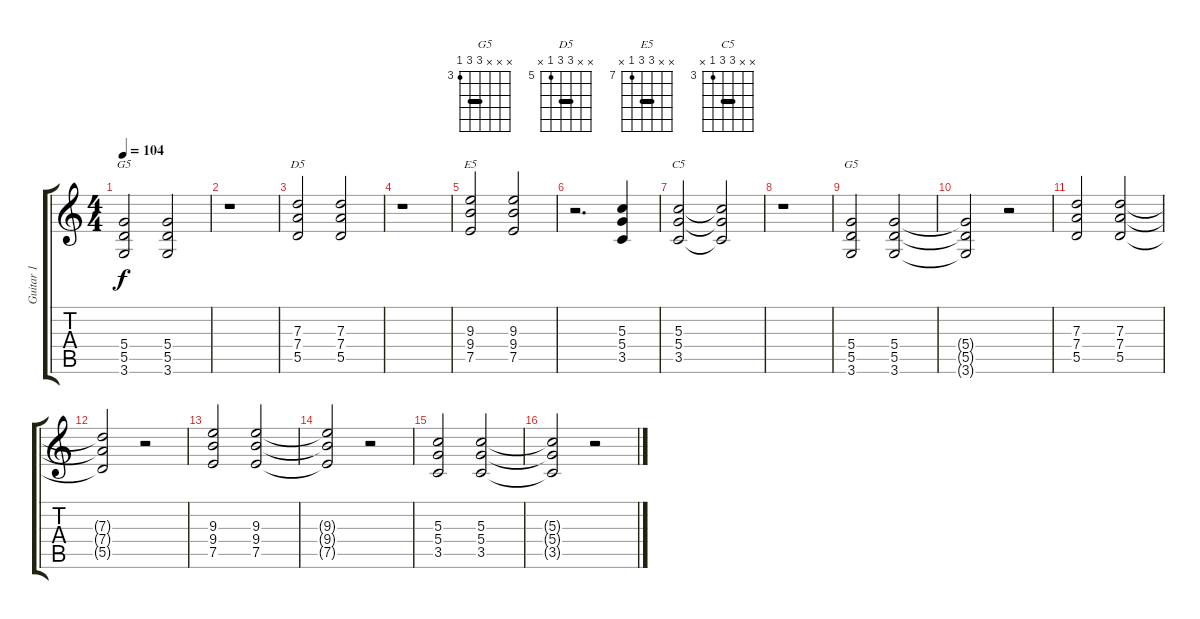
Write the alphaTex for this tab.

\track ("Guitar 1" "Guitar 1") {instrument distortionguitar}
\staff {score tabs}
\tuning (E4 B3 G3 D3 A2 E2) {hide}
\chord ("G5" x x x 5 5 3) {barre 5}
\chord ("D5" x x 7 7 5 x) {firstfret 5 barre 7}
\chord ("E5" x x 9 9 7 x) {firstfret 7 barre 9}
\chord ("C5" x x 5 5 3 x) {firstfret 3 barre 5}
\chord ("G5" x x x 5 5 3) {firstfret 3 barre 5}
\ts (4 4)
\tempo 104
\clef g2
\ks c
(5.4 5.5 3.6).2{ch "G5" dy f} (5.4 5.5 3.6).2 |
r.1 |
(7.3 7.4 5.5).2{ch "D5"} (7.3 7.4 5.5).2 |
r.1 |
(9.3 9.4 7.5).2{ch "E5"} (9.3 9.4 7.5).2 |
r.2{d} (5.3 5.4 3.5).4 |
(5.3 5.4 3.5).2{ch "C5"} (5.3{t} 5.4{t} 3.5{t}).2 |
r.1 |
(5.4 5.5 3.6).2{ch "G5"} (5.4 5.5 3.6).2 |
(5.4{t} 5.5{t} 3.6{t}).2 r.2 |
(7.3 7.4 5.5).2 (7.3 7.4 5.5).2 |
(7.3{t} 7.4{t} 5.5{t}).2 r.2 |
(9.3 9.4 7.5).2 (9.3 9.4 7.5).2 |
(9.3{t} 9.4{t} 7.5{t}).2 r.2 |
(5.3 5.4 3.5).2 (5.3 5.4 3.5).2 |
(5.3{t} 5.4{t} 3.5{t}).2 r.2
